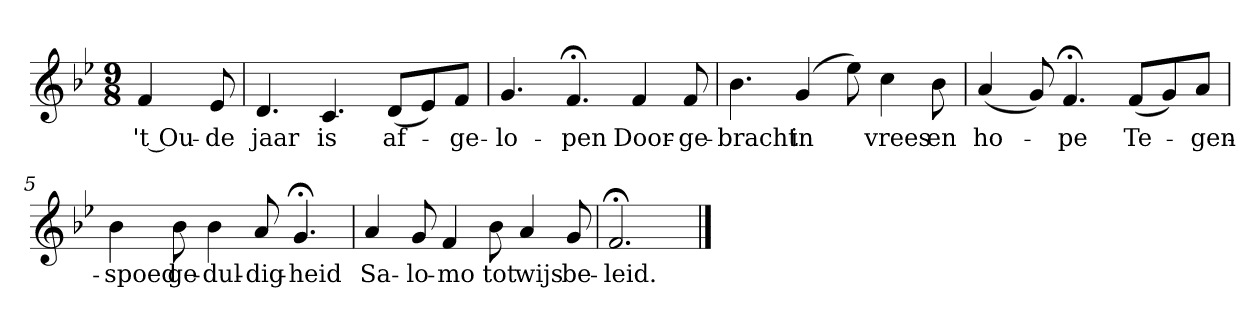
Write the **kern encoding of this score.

**kern	**text
*part1	*part1
*staff1	*staff1
*k[b-e-]	*
*B-:	*
*M9/8	*
*MM120	*
=	=
4f	't Ou-
8e-	-de
=1	=1
4.d	jaar
4.c	is
(8dL	af-
8e-)	.
8fJ	-ge-
=2	=2
4.g	-lo-
4.f;<	-pen
4f	Door-
8f	-ge-
=3	=3
4.b-	-bracht
(4g	in
8ee-)	.
4cc	vrees
8b-	en
=4	=4
(4a	ho-
8g)	.
4.f;<	-pe
(8fL	Te-
8g)	.
8aJ	-gen-
=5	=5
4b-	-spoed
8b-	ge-
4b-	-dul-
8a	-dig-
4.g;<	-heid
=6	=6
4a	Sa-
8g	-lo-
4f	-mo
8b-	tot
4a	wijs
8g	be-
=7	=7
2.f;<	-leid.
==	==
*-	*-
